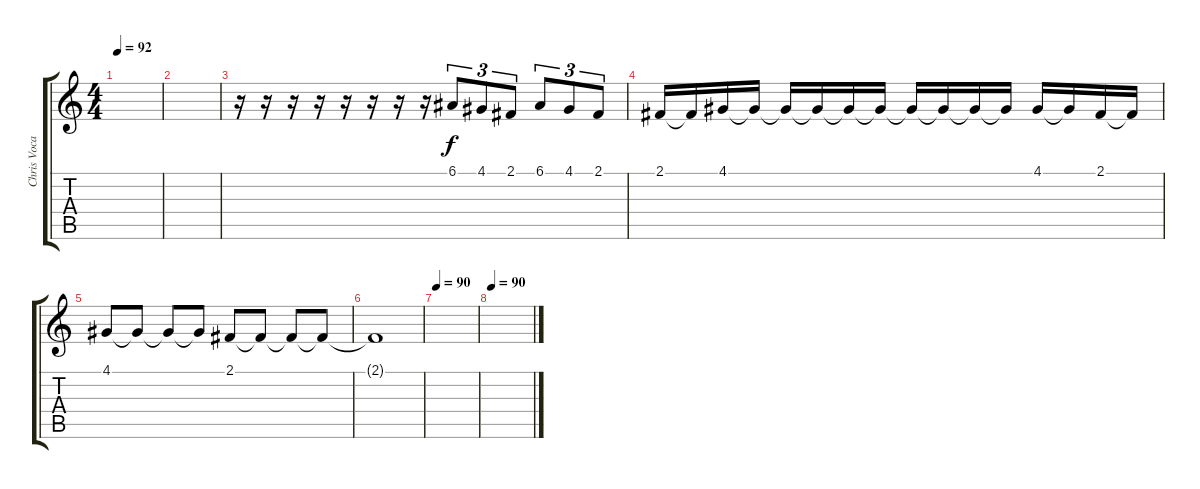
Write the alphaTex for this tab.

\track ("Chris Vocals" "Chris Voca") {instrument oboe}
\staff {score tabs}
\tuning (E4 B3 G3 D3 A2 E2) {hide}
\ts (4 4)
\tempo 92
\clef g2
\ks c
|
|
r.16 r.16 r.16 r.16 r.16 r.16 r.16 r.16 6.1.8{tu (3 2)} 4.1.8{tu (3 2)} 2.1.8{tu (3 2)} 6.1.8{tu (3 2)} 4.1.8{tu (3 2)} 2.1.8{tu (3 2)} |
2.1.16 2.1{t}.16 4.1.16 4.1{t}.16 4.1{t}.16 4.1{t}.16 4.1{t}.16 4.1{t}.16 4.1{t}.16 4.1{t}.16 4.1{t}.16 4.1{t}.16 4.1.16 4.1{t}.16 2.1.16 2.1{t}.16 |
4.1.8 4.1{t}.8 4.1{t}.8 4.1{t}.8 2.1.8 2.1{t}.8 2.1{t}.8 2.1{t}.8 |
2.1{t}.1 |
\tempo 90
|
\tempo 90
